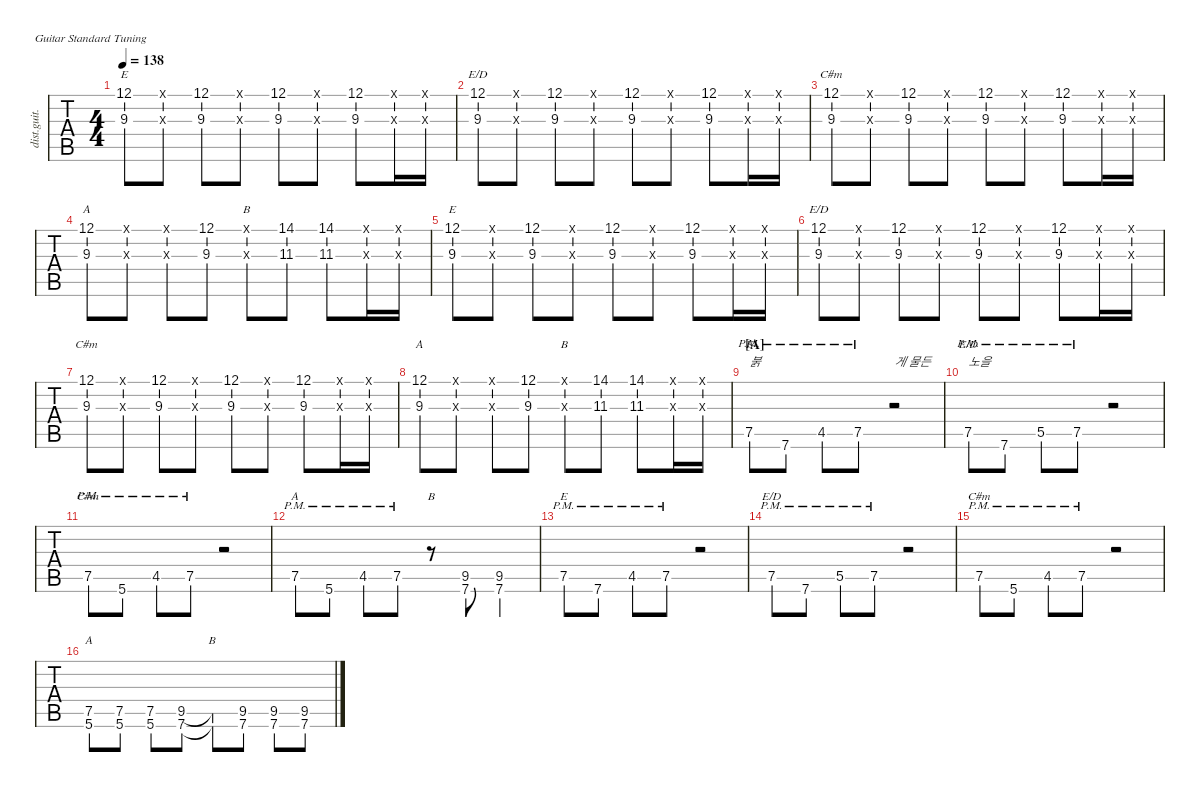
\defaultSystemsLayout 4
\hideDynamics
\bracketExtendMode nobrackets
\track ("Distortion Guitar" "dist.guit.") {defaultSystemsLayout 4 instrument distortionguitar}
\staff {tabs}
\tuning (E4 B3 G3 D3 A2 E2)
\chord ("E" 12 x 9 x x x) {firstfret 9 showdiagram false showfingering false}
\chord ("E/D" 12 x 9 x x x) {firstfret 9 showdiagram false showfingering false}
\chord ("C#m" 12 x 9 x x x) {firstfret 9 showdiagram false showfingering false}
\chord ("A" 12 x 9 x x x) {firstfret 9 showdiagram false showfingering false}
\chord ("B" x x x x x x)
\chord ("E" x x x x 7 x) {firstfret 7 showdiagram false showfingering false}
\chord ("E/D" x x x x 7 x) {firstfret 7 showdiagram false showfingering false}
\chord ("C#m" x x x x 7 x) {firstfret 7 showdiagram false showfingering false}
\chord ("A" x x x x 7 x) {firstfret 7 showdiagram false showfingering false}
\chord ("A" x x x x 7 5) {firstfret 5 showdiagram false showfingering false}
\chord ("B" x x x x 9 7) {firstfret 7 showdiagram false showfingering false}
\ts (4 4)
\tempo 138
\clef g2
\ks c
(12.1 9.3).8{ch "E" dy mf} (0.1{x} 0.3{x}).8 (12.1 9.3).8 (0.1{x} 0.3{x}).8 (12.1 9.3).8 (0.1{x} 0.3{x}).8 (12.1 9.3).8 (0.1{x} 0.3{x}).16 (0.1{x} 0.3{x}).16 |
(12.1 9.3).8{ch "E/D"} (0.1{x} 0.3{x}).8 (12.1 9.3).8 (0.1{x} 0.3{x}).8 (12.1 9.3).8 (0.1{x} 0.3{x}).8 (12.1 9.3).8 (0.1{x} 0.3{x}).16 (0.1{x} 0.3{x}).16 |
(12.1 9.3).8{ch "C#m"} (0.1{x} 0.3{x}).8 (12.1 9.3).8 (0.1{x} 0.3{x}).8 (12.1 9.3).8 (0.1{x} 0.3{x}).8 (12.1 9.3).8 (0.1{x} 0.3{x}).16 (0.1{x} 0.3{x}).16 |
(12.1 9.3).8{ch "A"} (0.1{x} 0.3{x}).8 (12.1{x} 9.3{x}).8 (12.1 9.3).8 (12.1{x} 9.3{x}).8{ch "B"} (14.1{acc #} 11.3{acc #}).8 (14.1{acc #} 11.3{acc #}).8 (0.1{x} 0.3{x}).16 (0.1{x} 0.3{x}).16 |
(12.1 9.3).8{ch "E"} (0.1{x} 0.3{x}).8 (12.1 9.3).8 (0.1{x} 0.3{x}).8 (12.1 9.3).8 (0.1{x} 0.3{x}).8 (12.1 9.3).8 (0.1{x} 0.3{x}).16 (0.1{x} 0.3{x}).16 |
(12.1 9.3).8{ch "E/D"} (0.1{x} 0.3{x}).8 (12.1 9.3).8 (0.1{x} 0.3{x}).8 (12.1 9.3).8 (0.1{x} 0.3{x}).8 (12.1 9.3).8 (0.1{x} 0.3{x}).16 (0.1{x} 0.3{x}).16 |
(12.1 9.3).8{ch "C#m"} (0.1{x} 0.3{x}).8 (12.1 9.3).8 (0.1{x} 0.3{x}).8 (12.1 9.3).8 (0.1{x} 0.3{x}).8 (12.1 9.3).8 (0.1{x} 0.3{x}).16 (0.1{x} 0.3{x}).16 |
(12.1 9.3).8{ch "A"} (0.1{x} 0.3{x}).8 (12.1{x} 9.3{x}).8 (12.1 9.3).8 (12.1{x} 9.3{x}).8{ch "B"} (14.1{acc #} 11.3{acc #}).8 (14.1{acc #} 11.3{acc #}).8 (0.1{x} 0.3{x}).16 (0.1{x} 0.3{x}).16 |
\section ("A" "")
7.5{pm}.8{ch "E" txt "붉"} 7.6{pm}.8 4.5{pm acc #}.8 7.5{pm}.8 r.2{txt "게 물든"} |
7.5{pm}.8{ch "E/D" txt "노을"} 7.6{pm}.8 5.5{pm}.8 7.5{pm}.8 r.2 |
7.5{pm}.8{ch "C#m"} 5.6{pm}.8 4.5{pm acc #}.8 7.5{pm}.8 r.2 |
7.5{pm}.8{ch "A"} 5.6{pm}.8 4.5{pm acc #}.8 7.5{pm}.8 r.8{ch "B"} (9.5{acc #} 7.6).8 (7.6 9.5{acc #}).4 |
7.5{pm}.8{ch "E"} 7.6{pm}.8 4.5{pm acc #}.8 7.5{pm}.8 r.2 |
7.5{pm}.8{ch "E/D"} 7.6{pm}.8 5.5{pm}.8 7.5{pm}.8 r.2 |
7.5{pm}.8{ch "C#m"} 5.6{pm}.8 4.5{pm acc #}.8 7.5{pm}.8 r.2 |
(7.5 5.6).8{ch "A"} (7.5 5.6).8 (7.5 5.6).8 (9.5{acc #} 7.6).8 (9.5{t acc #} 7.6{t}).8{ch "B"} (9.5{acc #} 7.6).8 (9.5{acc #} 7.6).8 (9.5{acc #} 7.6).8
